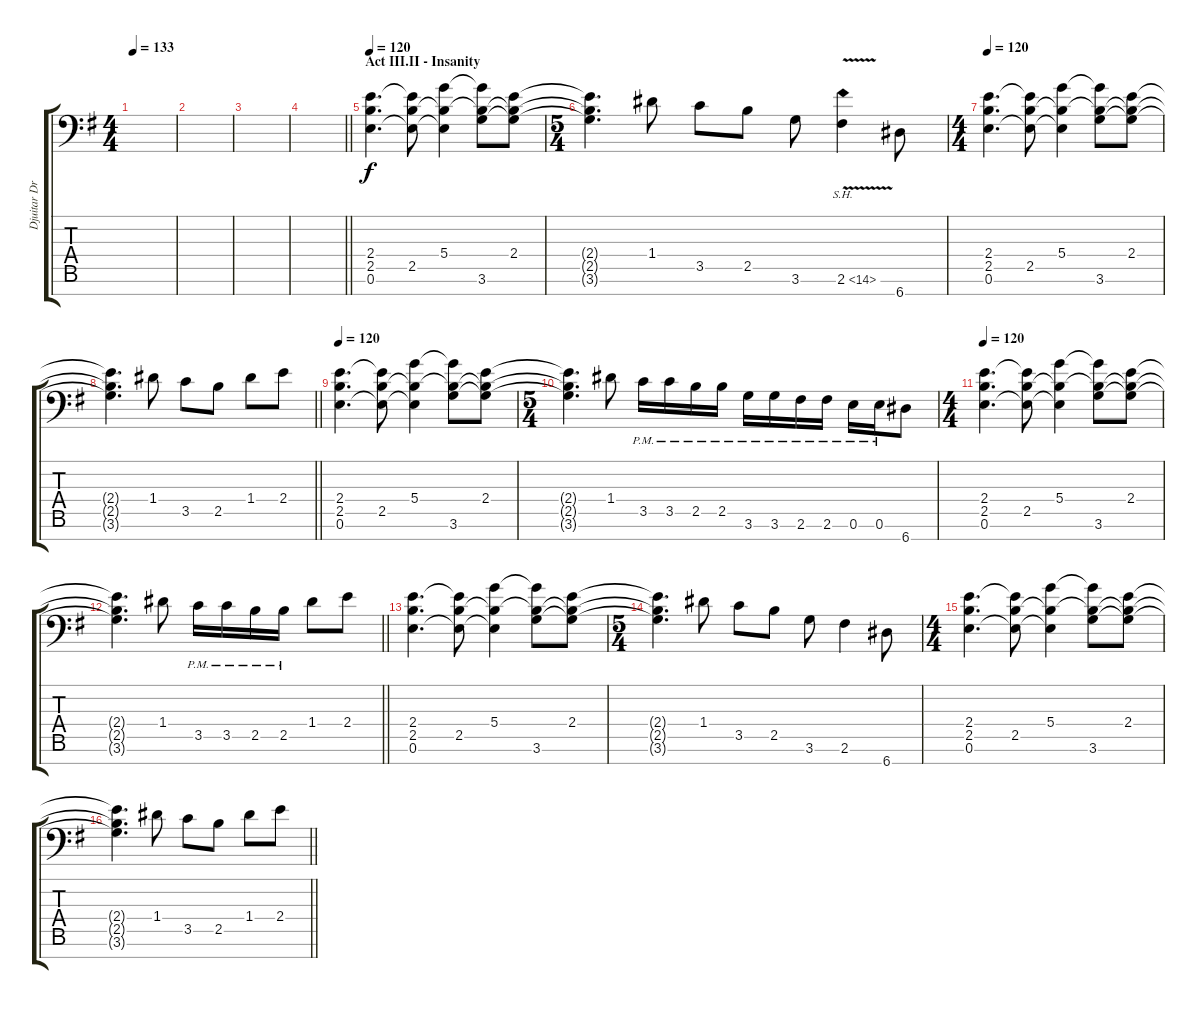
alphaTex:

\track ("Djuitar Dropped A" "Djuitar Dr") {instrument distortionguitar}
\staff {score tabs}
\tuning (E4 B3 G3 D3 A2 E2 A1) {hide}
\ts (4 4)
\tempo 133
\clef f4
\ks eminor
|
|
|
\barLineRight lightlight
|
\section ("" "Act III.II - Insanity")
\tempo 120
(2.4 2.5 0.6).4{d volume 15 instrument distortionguitar} (2.4{t} 2.5 0.6{t}).8 (5.4 2.5{t} 0.6{t}).4 (5.4{t} 2.5{t} 3.6).8 (2.4 2.5{t} 3.6{t}).8 |
\ts (5 4)
(2.4{t} 2.5{t} 3.6{t}).4{d} 1.4.8 3.5.8 2.5.8 3.6.8 2.6{sh 12 v}.4 6.7.8 |
\ts (4 4)
\tempo 120
(2.4 2.5 0.6).4{d} (2.4{t} 2.5 0.6{t}).8 (5.4 2.5{t} 0.6{t}).4 (5.4{t} 2.5{t} 3.6).8 (2.4 2.5{t} 3.6{t}).8 |
\barLineRight lightlight
(2.4{t} 2.5{t} 3.6{t}).4{d} 1.4.8 3.5.8 2.5.8 1.4.8 2.4.8 |
\tempo 120
(2.4 2.5 0.6).4{d} (2.4{t} 2.5 0.6{t}).8 (5.4 2.5{t} 0.6{t}).4 (5.4{t} 2.5{t} 3.6).8 (2.4 2.5{t} 3.6{t}).8 |
\ts (5 4)
(2.4{t} 2.5{t} 3.6{t}).4{d} 1.4.8 3.5{pm}.16 3.5{pm}.16 2.5{pm}.16 2.5{pm}.16 3.6{pm}.16 3.6{pm}.16 2.6{pm}.16 2.6{pm}.16 0.6{pm}.16 0.6{pm}.16 6.7.8 |
\ts (4 4)
\tempo 120
(2.4 2.5 0.6).4{d} (2.4{t} 2.5 0.6{t}).8 (5.4 2.5{t} 0.6{t}).4 (5.4{t} 2.5{t} 3.6).8 (2.4 2.5{t} 3.6{t}).8 |
\barLineRight lightlight
(2.4{t} 2.5{t} 3.6{t}).4{d} 1.4.8 3.5{pm}.16 3.5{pm}.16 2.5{pm}.16 2.5{pm}.16 1.4.8 2.4.8 |
\section ("" "")
(2.4 2.5 0.6).4{d} (2.4{t} 2.5 0.6{t}).8 (5.4 2.5{t} 0.6{t}).4 (5.4{t} 2.5{t} 3.6).8 (2.4 2.5{t} 3.6{t}).8 |
\ts (5 4)
(2.4{t} 2.5{t} 3.6{t}).4{d} 1.4.8 3.5.8 2.5.8 3.6.8 2.6.4 6.7.8 |
\ts (4 4)
(2.4 2.5 0.6).4{d} (2.4{t} 2.5 0.6{t}).8 (5.4 2.5{t} 0.6{t}).4 (5.4{t} 2.5{t} 3.6).8 (2.4 2.5{t} 3.6{t}).8 |
\barLineRight lightlight
(2.4{t} 2.5{t} 3.6{t}).4{d} 1.4.8 3.5.8 2.5.8 1.4.8 2.4.8
